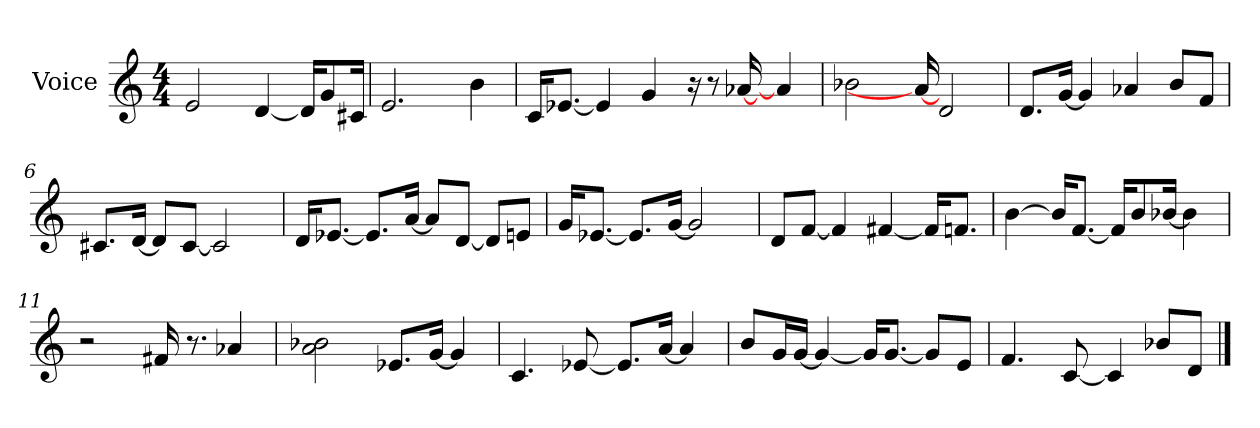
**kern
*part1
*staff1
*I"Voice
*I'Voice
*clefG2
*M4/4
=1
2e/
[<4d/
16d/KL]
8g/
16c#X/Jk
=2
2.e/
4b\
=3
16c/KL
[<8.e-X/J
4e-/]
4g/
16ra
8r
[<16a-X/
16ryy
4a-/]
=4
2b-X\
16a-/_
2d/
=5
8.d/L
[<16g/Jk
4g/]
4a-X/
8b/L
8f/J
=6
8.c#X/L
[<16d/Jk
8d/L]
[<8c#/J
2c#/]
!!LO:LB:g=z
=7
16d/KL
[<8.e-X/J
8.e-/L]
[<16a/Jk
8a/L]
[<8d/J
8d/L]
8en/J
=8
16g/KL
[<8.e-X/J
8.e-/L]
[<16g/Jk
2g/]
=9
8d/L
[<8f/J
4f/]
[<4f#X/
16f#/KL]
8.fn/J
=10
[>4b\
16b/KL]
[<8.f/J
16f/KL]
8b/
[>16b-X/Jk
4b-\]
=11
2rcc
16f#X/
8.r
4a-X/
=12
2a\ 2b-X\
8.e-X/L
[<16g/Jk
4g/]
!!LO:LB:g=z
=13
4.c/
[<8e-X/
8.e-/L]
[<16a/Jk
4a/]
=14
8b/L
16g/L
[<16g/JJ
4g/_<
16g/KL]
[<8.g/J
8g/L]
8e/J
=15
4.f/
[<8c/
4c/]
8b-X/L
8d/J
==
*-
